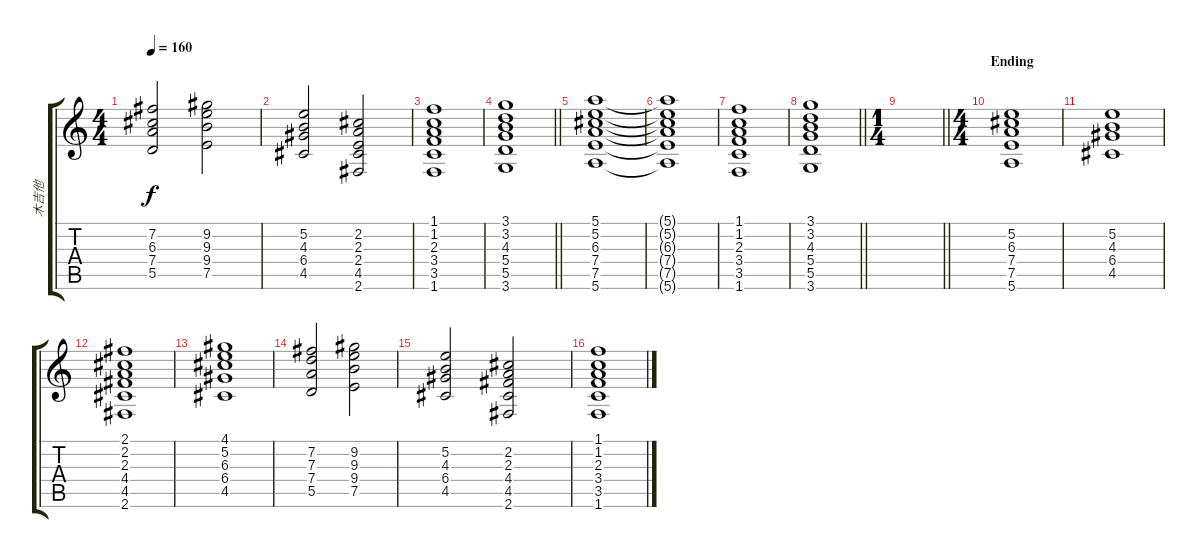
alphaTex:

\track ("木吉他" "木吉他") {instrument acousticguitarsteel}
\staff {score tabs}
\tuning (E4 B3 G3 D3 A2 E2) {hide}
\ts (4 4)
\tempo 160
\clef g2
\ks c
(7.2 6.3 7.4 5.5).2{dy f} (9.2 9.3 9.4 7.5).2 |
(5.2 4.3 6.4 4.5).2 (2.2 2.3 2.4 4.5 2.6).2 |
(1.1 1.2 2.3 3.4 3.5 1.6).1 |
\barLineRight lightlight
(3.1 3.2 4.3 5.4 5.5 3.6).1 |
(5.1 5.2 6.3 7.4 7.5 5.6).1 |
(5.1{t} 5.2{t} 6.3{t} 7.4{t} 7.5{t} 5.6{t}).1 |
(1.1 1.2 2.3 3.4 3.5 1.6).1 |
\barLineRight lightlight
(3.1 3.2 4.3 5.4 5.5 3.6).1 |
\ts (1 4)
\barLineRight lightlight
|
\ts (4 4)
\section ("" "Ending")
(5.2 6.3 7.4 7.5 5.6).1{instrument distortionguitar} |
(5.2 4.3 6.4 4.5).1 |
(2.1 2.2 2.3 4.4 4.5 2.6).1 |
(4.1 5.2 6.3 6.4 4.5).1 |
(7.2 7.3 7.4 5.5).2 (9.2 9.3 9.4 7.5).2 |
(5.2 4.3 6.4 4.5).2 (2.2 2.3 4.4 4.5 2.6).2 |
(1.1 1.2 2.3 3.4 3.5 1.6).1
